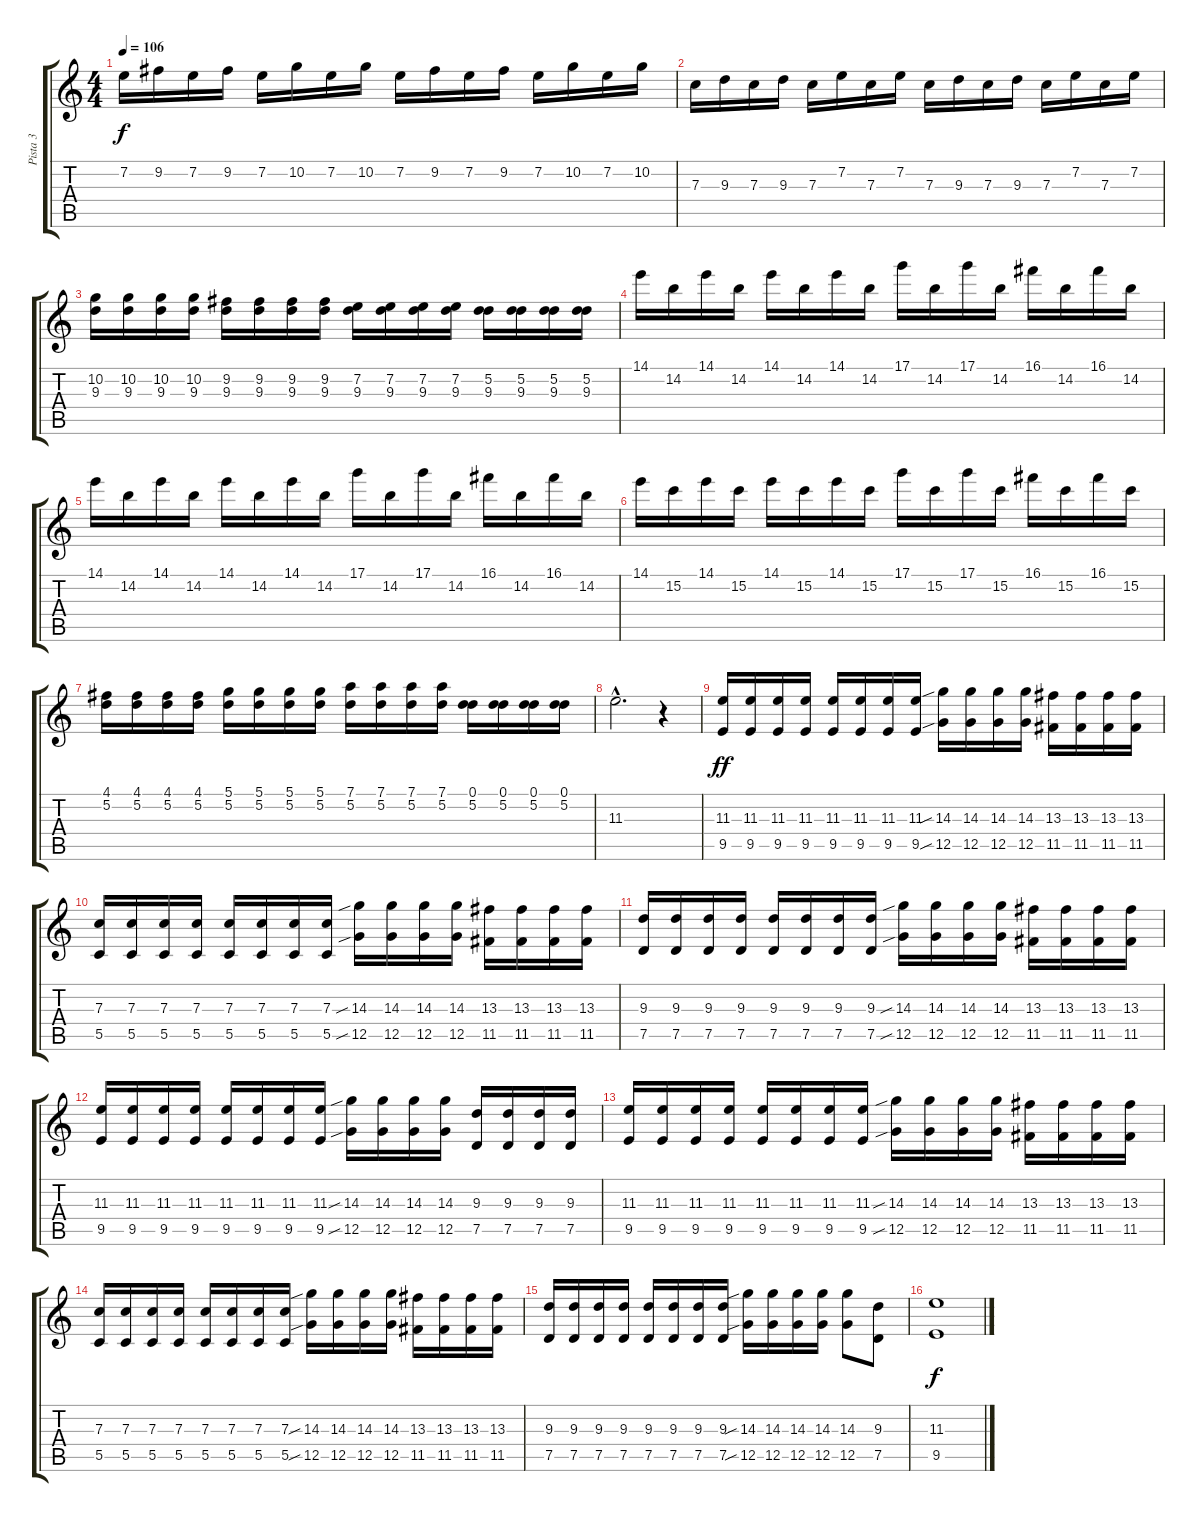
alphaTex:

\track ("Pista 3" "Pista 3") {instrument overdrivenguitar}
\staff {score tabs}
\tuning (D4 A3 F3 C3 G2 D2) {hide}
\ts (4 4)
\tempo 106
\clef g2
\ks c
7.2.16{dy f} 9.2.16 7.2.16 9.2.16 7.2.16 10.2.16 7.2.16 10.2.16 7.2.16 9.2.16 7.2.16 9.2.16 7.2.16 10.2.16 7.2.16 10.2.16 |
7.3.16 9.3.16 7.3.16 9.3.16 7.3.16 7.2.16 7.3.16 7.2.16 7.3.16 9.3.16 7.3.16 9.3.16 7.3.16 7.2.16 7.3.16 7.2.16 |
(10.2 9.3).16 (10.2 9.3).16 (10.2 9.3).16 (10.2 9.3).16 (9.2 9.3).16 (9.2 9.3).16 (9.2 9.3).16 (9.2 9.3).16 (7.2 9.3).16 (7.2 9.3).16 (7.2 9.3).16 (7.2 9.3).16 (5.2 9.3).16 (5.2 9.3).16 (5.2 9.3).16 (5.2 9.3).16 |
14.1.16 14.2.16 14.1.16 14.2.16 14.1.16 14.2.16 14.1.16 14.2.16 17.1.16 14.2.16 17.1.16 14.2.16 16.1.16 14.2.16 16.1.16 14.2.16 |
14.1.16 14.2.16 14.1.16 14.2.16 14.1.16 14.2.16 14.1.16 14.2.16 17.1.16 14.2.16 17.1.16 14.2.16 16.1.16 14.2.16 16.1.16 14.2.16 |
14.1.16 15.2.16 14.1.16 15.2.16 14.1.16 15.2.16 14.1.16 15.2.16 17.1.16 15.2.16 17.1.16 15.2.16 16.1.16 15.2.16 16.1.16 15.2.16 |
(4.1 5.2).16 (4.1 5.2).16 (4.1 5.2).16 (4.1 5.2).16 (5.1 5.2).16 (5.1 5.2).16 (5.1 5.2).16 (5.1 5.2).16 (7.1 5.2).16 (7.1 5.2).16 (7.1 5.2).16 (7.1 5.2).16 (0.1 5.2).16 (0.1 5.2).16 (0.1 5.2).16 (0.1 5.2).16 |
11.3{hac}.2{d} r.4 |
(11.3 9.5).16{dy ff} (11.3 9.5).16 (11.3 9.5).16 (11.3 9.5).16 (11.3 9.5).16 (11.3 9.5).16 (11.3 9.5).16 (11.3 9.5).16 (14.3{sib} 12.5{sib}).16 (14.3 12.5).16 (14.3 12.5).16 (14.3 12.5).16 (13.3 11.5).16 (13.3 11.5).16 (13.3 11.5).16 (13.3 11.5).16 |
(7.3 5.5).16 (7.3 5.5).16 (7.3 5.5).16 (7.3 5.5).16 (7.3 5.5).16 (7.3 5.5).16 (7.3 5.5).16 (7.3 5.5).16 (14.3{sib} 12.5{sib}).16 (14.3 12.5).16 (14.3 12.5).16 (14.3 12.5).16 (13.3 11.5).16 (13.3 11.5).16 (13.3 11.5).16 (13.3 11.5).16 |
(9.3 7.5).16 (9.3 7.5).16 (9.3 7.5).16 (9.3 7.5).16 (9.3 7.5).16 (9.3 7.5).16 (9.3 7.5).16 (9.3 7.5).16 (14.3{sib} 12.5{sib}).16 (14.3 12.5).16 (14.3 12.5).16 (14.3 12.5).16 (13.3 11.5).16 (13.3 11.5).16 (13.3 11.5).16 (13.3 11.5).16 |
(11.3 9.5).16 (11.3 9.5).16 (11.3 9.5).16 (11.3 9.5).16 (11.3 9.5).16 (11.3 9.5).16 (11.3 9.5).16 (11.3 9.5).16 (14.3{sib} 12.5{sib}).16 (14.3 12.5).16 (14.3 12.5).16 (14.3 12.5).16 (9.3 7.5).16 (9.3 7.5).16 (9.3 7.5).16 (9.3 7.5).16 |
(11.3 9.5).16 (11.3 9.5).16 (11.3 9.5).16 (11.3 9.5).16 (11.3 9.5).16 (11.3 9.5).16 (11.3 9.5).16 (11.3 9.5).16 (14.3{sib} 12.5{sib}).16 (14.3 12.5).16 (14.3 12.5).16 (14.3 12.5).16 (13.3 11.5).16 (13.3 11.5).16 (13.3 11.5).16 (13.3 11.5).16 |
(7.3 5.5).16 (7.3 5.5).16 (7.3 5.5).16 (7.3 5.5).16 (7.3 5.5).16 (7.3 5.5).16 (7.3 5.5).16 (7.3 5.5).16 (14.3{sib} 12.5{sib}).16 (14.3 12.5).16 (14.3 12.5).16 (14.3 12.5).16 (13.3 11.5).16 (13.3 11.5).16 (13.3 11.5).16 (13.3 11.5).16 |
(9.3 7.5).16 (9.3 7.5).16 (9.3 7.5).16 (9.3 7.5).16 (9.3 7.5).16 (9.3 7.5).16 (9.3 7.5).16 (9.3 7.5).16 (14.3{sib} 12.5{sib}).16 (14.3 12.5).16 (14.3 12.5).16 (14.3 12.5).16 (14.3 12.5).8 (9.3 7.5).8 |
(11.3 9.5).1{dy f}
